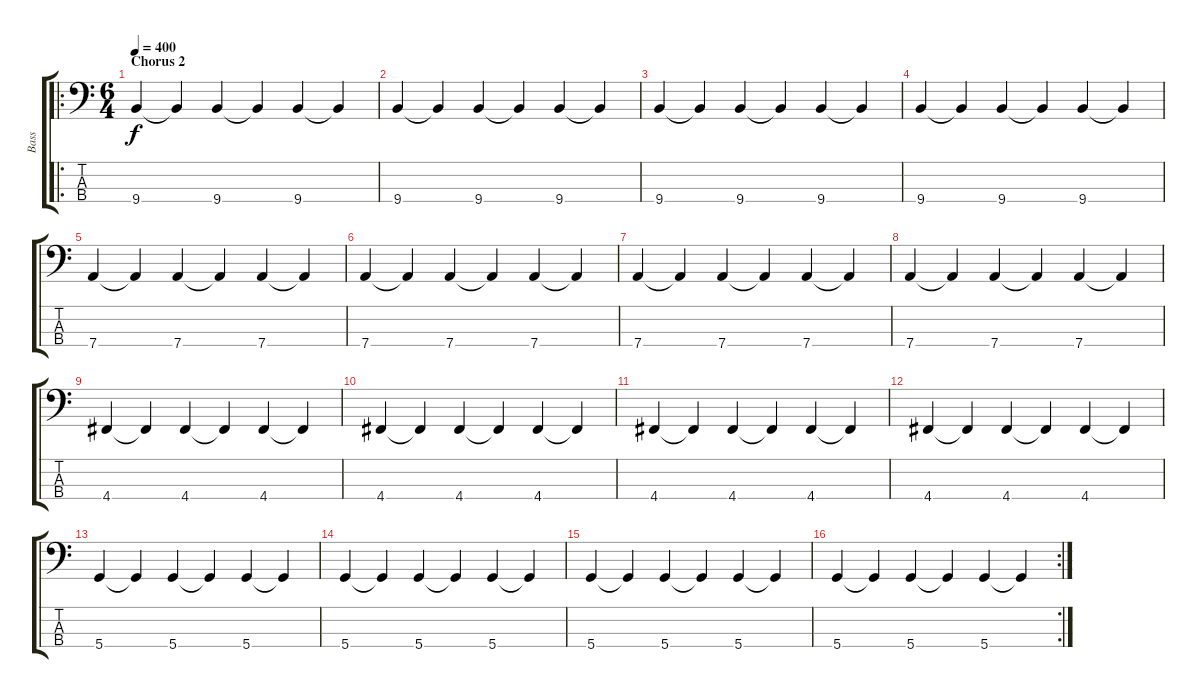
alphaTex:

\track ("Bass" "Bass") {instrument electricbassfinger}
\staff {score tabs}
\tuning (G2 D2 A1 D1) {hide}
\ro
\ts (6 4)
\section ("" "Chorus 2")
\tempo 400
\clef f4
\ks c
9.4.4{dy f} 9.4{t}.4 9.4.4 9.4{t}.4 9.4.4 9.4{t}.4 |
9.4.4 9.4{t}.4 9.4.4 9.4{t}.4 9.4.4 9.4{t}.4 |
9.4.4 9.4{t}.4 9.4.4 9.4{t}.4 9.4.4 9.4{t}.4 |
9.4.4 9.4{t}.4 9.4.4 9.4{t}.4 9.4.4 9.4{t}.4 |
7.4.4 7.4{t}.4 7.4.4 7.4{t}.4 7.4.4 7.4{t}.4 |
7.4.4 7.4{t}.4 7.4.4 7.4{t}.4 7.4.4 7.4{t}.4 |
7.4.4 7.4{t}.4 7.4.4 7.4{t}.4 7.4.4 7.4{t}.4 |
7.4.4 7.4{t}.4 7.4.4 7.4{t}.4 7.4.4 7.4{t}.4 |
4.4.4 4.4{t}.4 4.4.4 4.4{t}.4 4.4.4 4.4{t}.4 |
4.4.4 4.4{t}.4 4.4.4 4.4{t}.4 4.4.4 4.4{t}.4 |
4.4.4 4.4{t}.4 4.4.4 4.4{t}.4 4.4.4 4.4{t}.4 |
4.4.4 4.4{t}.4 4.4.4 4.4{t}.4 4.4.4 4.4{t}.4 |
5.4.4 5.4{t}.4 5.4.4 5.4{t}.4 5.4.4 5.4{t}.4 |
5.4.4 5.4{t}.4 5.4.4 5.4{t}.4 5.4.4 5.4{t}.4 |
5.4.4 5.4{t}.4 5.4.4 5.4{t}.4 5.4.4 5.4{t}.4 |
\rc 2
5.4.4 5.4{t}.4 5.4.4 5.4{t}.4 5.4.4 5.4{t}.4
